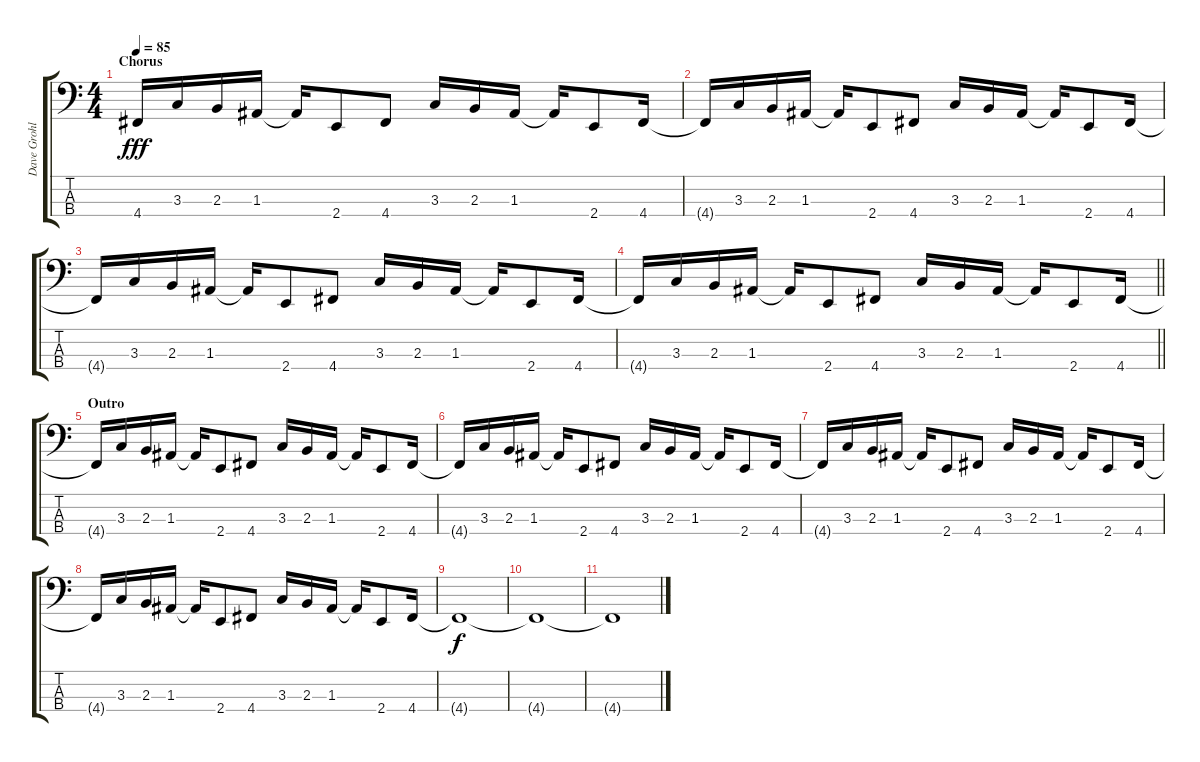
\track ("Dave Grohl ( Bass )" "Dave Grohl") {instrument electricbasspick}
\staff {score tabs}
\tuning (G2 D2 A1 D1) {hide}
\ts (4 4)
\section ("" "Chorus ")
\tempo 85
\clef f4
\ks c
4.4{t}.16{dy fff} 3.3.16 2.3.16 1.3.16 1.3{t}.16 2.4.8 4.4.8 3.3.16 2.3.16 1.3.16 1.3{t}.16 2.4.8 4.4.16 |
4.4{t}.16 3.3.16 2.3.16 1.3.16 1.3{t}.16 2.4.8 4.4.8 3.3.16 2.3.16 1.3.16 1.3{t}.16 2.4.8 4.4.16 |
4.4{t}.16 3.3.16 2.3.16 1.3.16 1.3{t}.16 2.4.8 4.4.8 3.3.16 2.3.16 1.3.16 1.3{t}.16 2.4.8 4.4.16 |
\barLineRight lightlight
4.4{t}.16 3.3.16 2.3.16 1.3.16 1.3{t}.16 2.4.8 4.4.8 3.3.16 2.3.16 1.3.16 1.3{t}.16 2.4.8 4.4.16 |
\section ("" "Outro")
4.4{t}.16 3.3.16 2.3.16 1.3.16 1.3{t}.16 2.4.8 4.4.8 3.3.16 2.3.16 1.3.16 1.3{t}.16 2.4.8 4.4.16 |
4.4{t}.16 3.3.16 2.3.16 1.3.16 1.3{t}.16 2.4.8 4.4.8 3.3.16 2.3.16 1.3.16 1.3{t}.16 2.4.8 4.4.16 |
4.4{t}.16 3.3.16 2.3.16 1.3.16 1.3{t}.16 2.4.8 4.4.8 3.3.16 2.3.16 1.3.16 1.3{t}.16 2.4.8 4.4.16 |
4.4{t}.16 3.3.16 2.3.16 1.3.16 1.3{t}.16 2.4.8 4.4.8 3.3.16 2.3.16 1.3.16 1.3{t}.16 2.4.8 4.4.16 |
4.4{t}.1{dy f} |
4.4{t}.1 |
4.4{t}.1
